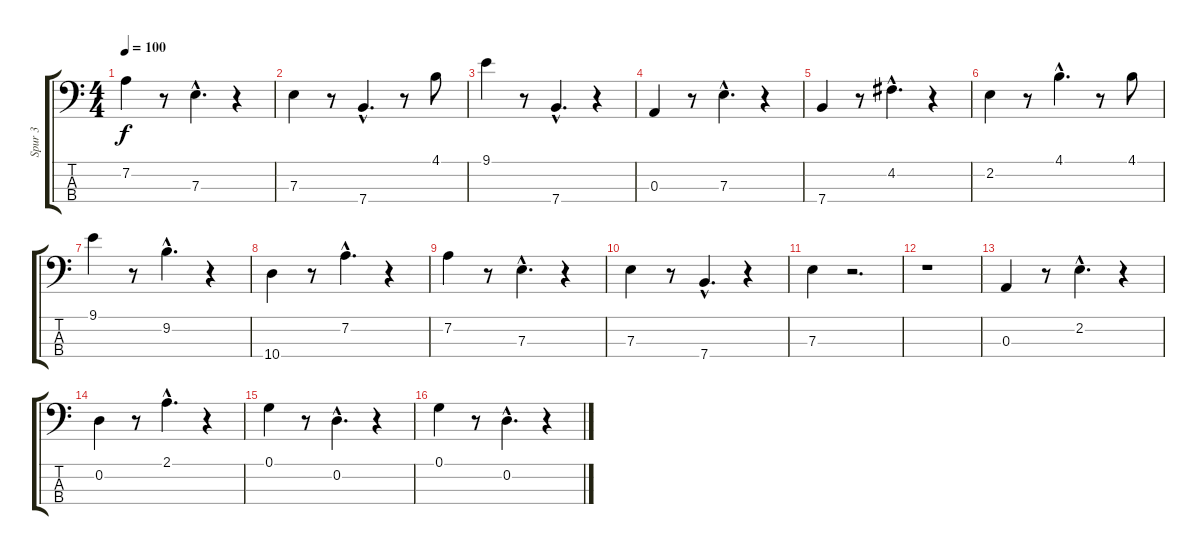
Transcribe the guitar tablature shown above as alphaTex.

\track ("Spur 3" "Spur 3") {instrument acousticbass}
\staff {score tabs}
\tuning (G2 D2 A1 E1) {hide}
\ts (4 4)
\tempo 100
\clef f4
\ks c
7.2.4{dy f} r.8 7.3{hac}.4{d} r.4 |
7.3.4 r.8 7.4{hac}.4{d} r.8 4.1.8 |
9.1.4 r.8 7.4{hac}.4{d} r.4 |
0.3.4 r.8 7.3{hac}.4{d} r.4 |
7.4.4 r.8 4.2{hac}.4{d} r.4 |
2.2.4 r.8 4.1{hac}.4{d} r.8 4.1.8 |
9.1.4 r.8 9.2{hac}.4{d} r.4 |
10.4.4 r.8 7.2{hac}.4{d} r.4 |
7.2.4 r.8 7.3{hac}.4{d} r.4 |
7.3.4 r.8 7.4{hac}.4{d} r.4 |
7.3.4 r.2{d} |
r.1 |
0.3.4 r.8 2.2{hac}.4{d} r.4 |
0.2.4 r.8 2.1{hac}.4{d} r.4 |
0.1.4 r.8 0.2{hac}.4{d} r.4 |
0.1.4 r.8 0.2{hac}.4{d} r.4
